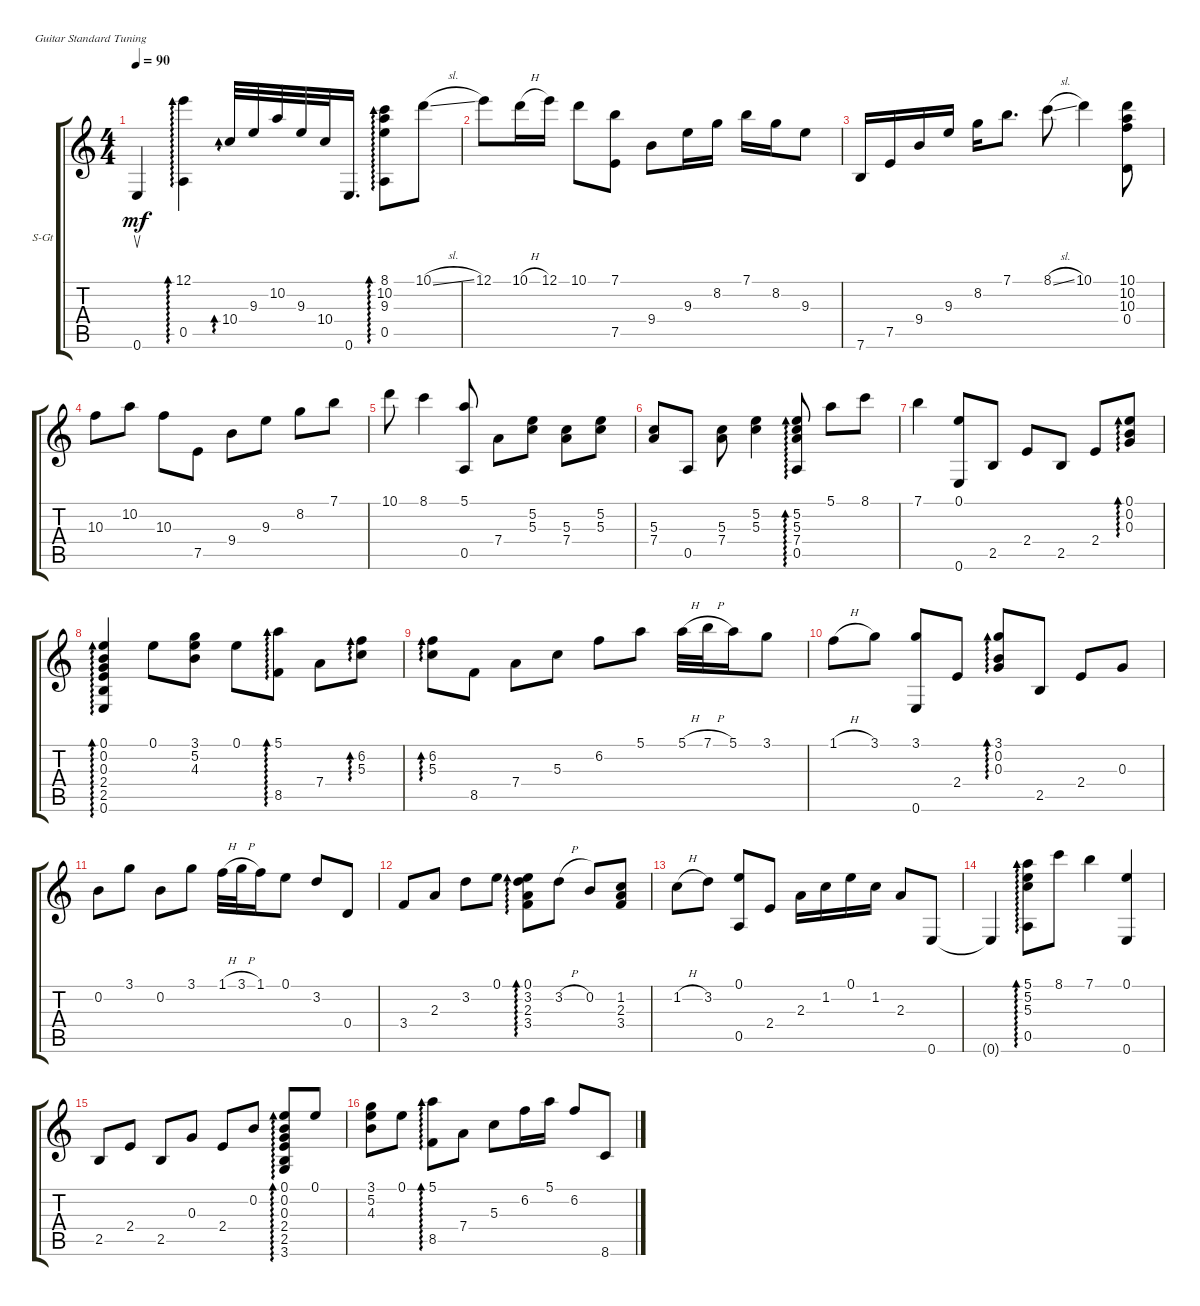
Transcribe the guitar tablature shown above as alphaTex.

\defaultSystemsLayout 4
\bracketExtendMode groupsimilarinstruments
\firstSystemTrackNameOrientation horizontal
\otherSystemsTrackNameOrientation horizontal
\track ("Steel Guitar" "S-Gt") {instrument acousticguitarsteel}
\staff {score tabs}
\tuning (E4 B3 G3 D3 A2 E2)
\ts (4 4)
\tempo 90
\clef g2
\ks c
0.6.4{su dy mf instrument acousticguitarsteel} (0.5 12.1).4{ad 0} 10.4.32{ad 0} 9.3.32 10.2.32 9.3.32 10.4.32 0.6.16{d} (0.5 9.3 10.2 8.1).8{ad 0} 10.1{sl}.8 |
12.1.8 10.1{h}.16 12.1.16 10.1.8 (7.5 7.1).8 9.4.8 9.3.16 8.2.16 7.1.16 8.2.16 9.3.8 |
7.6.16 7.5.16 9.4.16 9.3.16 8.2.16 7.1.8{d} 8.1{sl}.8 10.1.4 (0.4 10.3 10.2 10.1).8 |
10.3.8 10.2.8 10.3.8 7.5.8 9.4.8 9.3.8 8.2.8 7.1.8 |
10.1.8 8.1.4 (5.1 0.5).8 7.4.8 (5.3 5.2).8 (7.4 5.3).8 (5.3 5.2).8 |
(7.4 5.3).8 0.5.8 (7.4 5.3).8 (5.3 5.2).4 (0.5 7.4 5.3 5.2).8{ad 0} 5.1.8 8.1.8 |
7.1.4 (0.1 0.6).8 2.5.8 2.4.8 2.5.8 2.4.8 (0.3 0.2 0.1).8{ad 0} |
(2.5 2.4 0.3 0.2 0.1 0.6).4{ad 0} 0.1.8 (3.1 5.2 4.3).8 0.1.8 (8.5 5.1).8{ad 0} 7.4.8 (5.3 6.2).8{ad 114} |
(5.3 6.2).8{ad 114} 8.5.8 7.4.8 5.3.8 6.2.8 5.1.8 5.1{h}.32 7.1{h}.32 5.1.16 3.1.8 |
1.1{h}.8 3.1.8 (3.1 0.6).8 2.4.8 (0.3 0.2 3.1).8{ad 0} 2.5.8 2.4.8 0.3.8 |
0.2.8 3.1.8 0.2.8 3.1.8 1.1{h}.32 3.1{h}.32 1.1.16 0.1.8 3.2.8 0.4.8 |
3.4.8 2.3.8 3.2.8 0.1.8 (3.4 2.3 3.2 0.1).8{ad 0} 3.2{h}.8 0.2.8 (3.4 2.3 1.2).8 |
1.2{h}.8 3.2.8 (0.5 0.1).8 2.4.8 2.3.16 1.2.16 0.1.16 1.2.16 2.3.8 0.6.8 |
0.6{t}.4 (0.5 5.3 5.2 5.1).8{ad 0} 8.1.8 7.1.4 (0.1 0.6).4 |
2.5.8 2.4.8 2.5.8 0.3.8 2.4.8 0.2.8 (3.6 2.5 2.4 0.3 0.2 0.1).8{ad 0} 0.1.8 |
(3.1 4.3 5.2).8 0.1.8 (8.5 5.1).8{ad 0} 7.4.8 5.3.8 6.2.16 5.1.16 6.2.8 8.6.8
